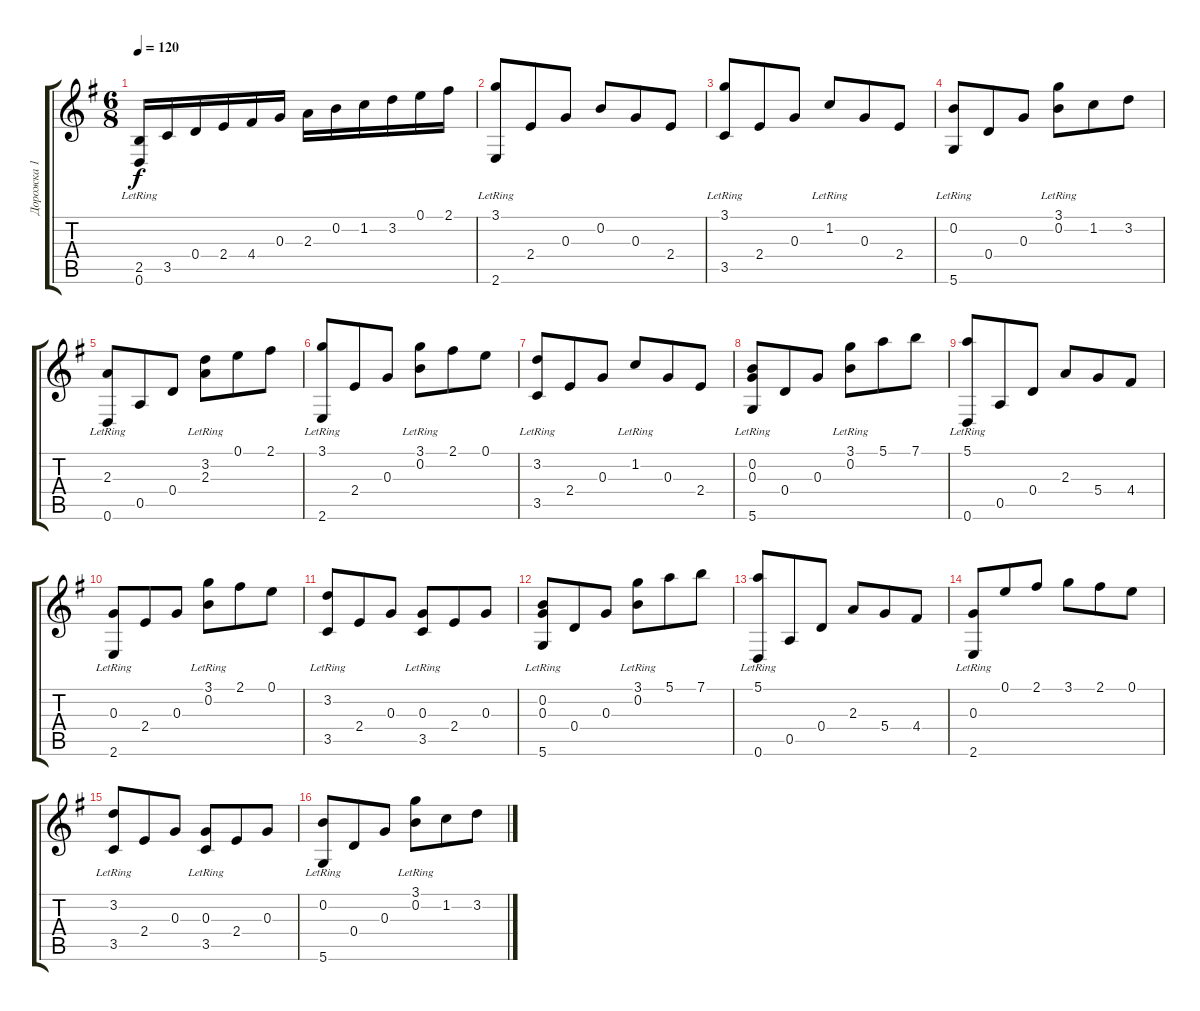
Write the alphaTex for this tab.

\track ("Дорожка 1" "Дорожка 1") {instrument acousticguitarsteel}
\staff {score tabs}
\tuning (E4 B3 G3 D3 A2 D2) {hide}
\ts (6 8)
\tempo 120
\clef g2
\ks g
(2.5 0.6{lr}).16{dy f} 3.5.16 0.4.16 2.4.16 4.4.16 0.3.16 2.3.16 0.2.16 1.2.16 3.2.16 0.1.16 2.1.16 |
(3.1{lr} 2.6{lr}).8 2.4.8 0.3.8 0.2.8 0.3.8 2.4.8 |
(3.1{lr} 3.5{lr}).8 2.4.8 0.3.8 1.2{lr}.8 0.3.8 2.4.8 |
(0.2{lr} 5.6{lr}).8 0.4.8 0.3.8 (3.1{lr} 0.2).8 1.2.8 3.2.8 |
(2.3{lr} 0.6{lr}).8 0.5.8 0.4.8 (3.2 2.3{lr}).8 0.1.8 2.1.8 |
(3.1{lr} 2.6{lr}).8 2.4.8 0.3.8 (3.1 0.2{lr}).8 2.1.8 0.1.8 |
(3.2{lr} 3.5{lr}).8 2.4.8 0.3.8 1.2{lr}.8 0.3.8 2.4.8 |
(0.2{lr} 0.3{lr} 5.6{lr}).8 0.4.8 0.3.8 (3.1 0.2{lr}).8 5.1.8 7.1.8 |
(5.1{lr} 0.6{lr}).8 0.5.8 0.4.8 2.3.8 5.4.8 4.4.8 |
(0.3{lr} 2.6{lr}).8 2.4.8 0.3.8 (3.1 0.2{lr}).8 2.1.8 0.1.8 |
(3.2{lr} 3.5{lr}).8 2.4.8 0.3.8 (0.3{lr} 3.5{lr}).8 2.4.8 0.3.8 |
(0.2{lr} 0.3{lr} 5.6{lr}).8 0.4.8 0.3.8 (3.1 0.2{lr}).8 5.1.8 7.1.8 |
(5.1{lr} 0.6{lr}).8 0.5.8 0.4.8 2.3.8 5.4.8 4.4.8 |
(0.3{lr} 2.6{lr}).8 0.1.8 2.1.8 3.1.8 2.1.8 0.1.8 |
(3.2{lr} 3.5{lr}).8 2.4.8 0.3.8 (0.3{lr} 3.5{lr}).8 2.4.8 0.3.8 |
(0.2{lr} 5.6{lr}).8 0.4.8 0.3.8 (3.1{lr} 0.2).8 1.2.8 3.2.8
